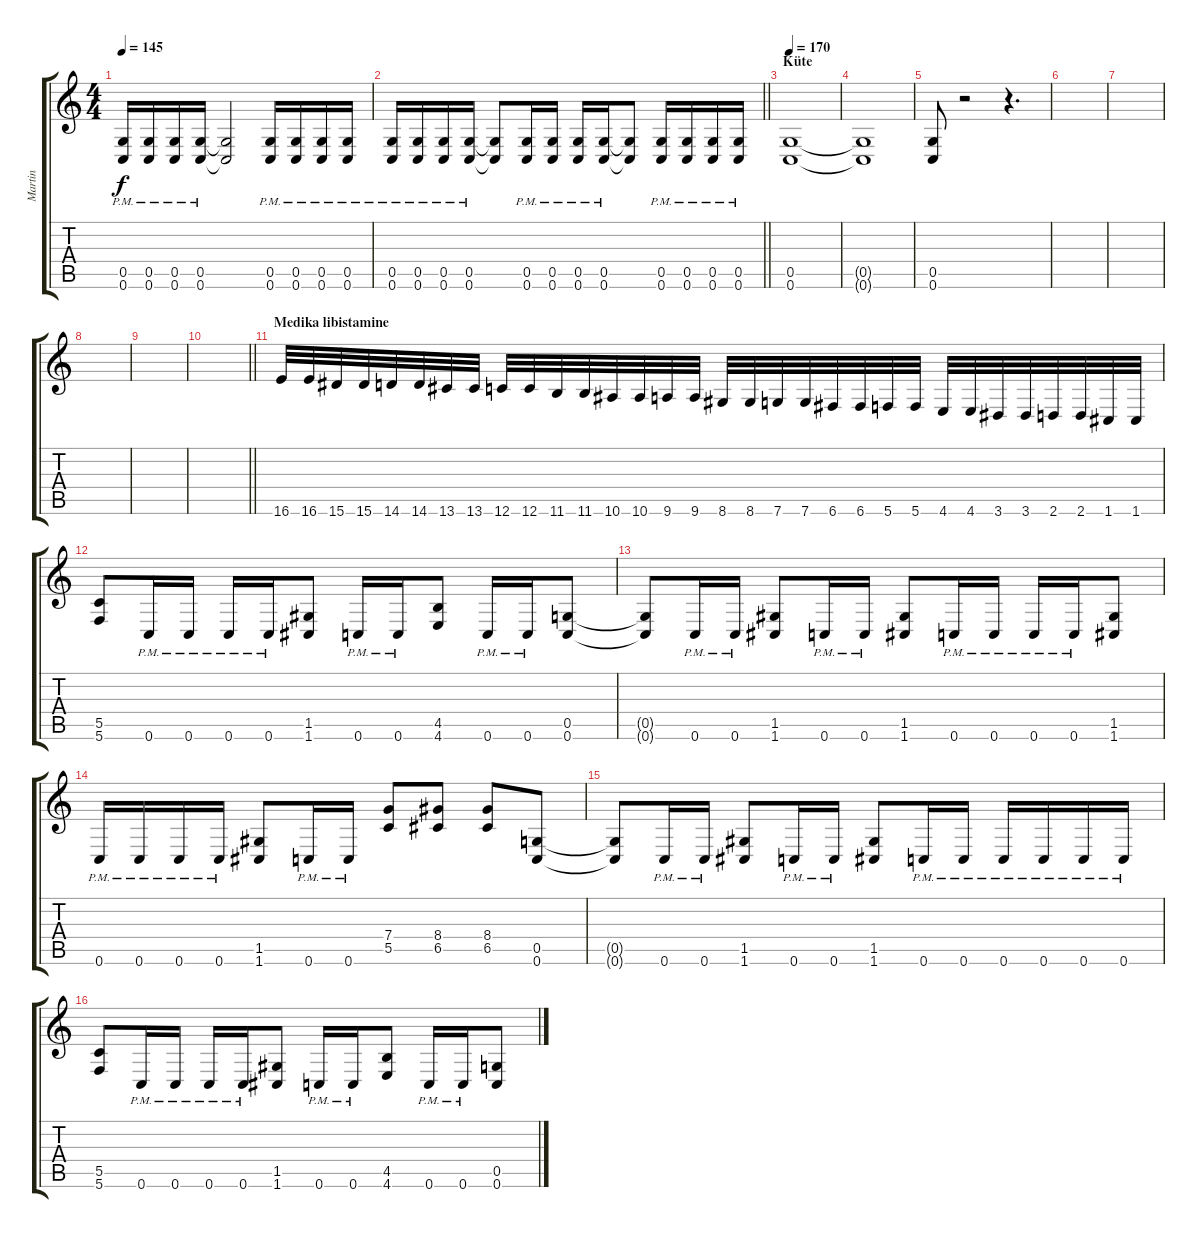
\track ("Martin" "Martin") {instrument overdrivenguitar}
\staff {score tabs}
\tuning (D4 A3 F3 C3 G2 C2) {hide}
\ts (4 4)
\tempo 145
\clef g2
\ks c
(0.5{pm} 0.6{pm}).16{dy f} (0.5{pm} 0.6{pm}).16 (0.5{pm} 0.6{pm}).16 (0.5{pm} 0.6{pm}).16 (0.5{t} 0.6{t}).2 (0.5{pm} 0.6{pm}).16 (0.5{pm} 0.6{pm}).16 (0.5{pm} 0.6{pm}).16 (0.5{pm} 0.6{pm}).16 |
\barLineRight lightlight
(0.5{pm} 0.6{pm}).16 (0.5{pm} 0.6{pm}).16 (0.5{pm} 0.6{pm}).16 (0.5{pm} 0.6{pm}).16 (0.5{t} 0.6{t}).8 (0.5{pm} 0.6{pm}).16 (0.5{pm} 0.6{pm}).16 (0.5{pm} 0.6{pm}).16 (0.5{pm} 0.6{pm}).16 (0.5{t} 0.6{t}).8 (0.5{pm} 0.6{pm}).16 (0.5{pm} 0.6{pm}).16 (0.5{pm} 0.6{pm}).16 (0.5{pm} 0.6{pm}).16 |
\section ("" "Küte")
\tempo 170
(0.5 0.6).1 |
(0.5{t} 0.6{t}).1 |
(0.5 0.6).8 r.2 r.4{d} |
|
|
|
|
\barLineRight lightlight
|
\section ("" "Medika libistamine")
16.6.32{instrument guitarharmonics} 16.6.32 15.6.32 15.6.32 14.6.32 14.6.32 13.6.32 13.6.32 12.6.32 12.6.32 11.6.32 11.6.32 10.6.32 10.6.32 9.6.32 9.6.32 8.6.32 8.6.32 7.6.32 7.6.32 6.6.32 6.6.32 5.6.32 5.6.32 4.6.32 4.6.32 3.6.32 3.6.32 2.6.32 2.6.32 1.6.32 1.6.32 |
(5.5 5.6).8{instrument overdrivenguitar} 0.6{pm}.16 0.6{pm}.16 0.6{pm}.16 0.6{pm}.16 (1.5 1.6).8 0.6{pm}.16 0.6{pm}.16 (4.5 4.6).8 0.6{pm}.16 0.6{pm}.16 (0.5 0.6).8 |
(0.5{t} 0.6{t}).8 0.6{pm}.16 0.6{pm}.16 (1.5 1.6).8 0.6{pm}.16 0.6{pm}.16 (1.5 1.6).8 0.6{pm}.16 0.6{pm}.16 0.6{pm}.16 0.6{pm}.16 (1.5 1.6).8 |
0.6{pm}.16 0.6{pm}.16 0.6{pm}.16 0.6{pm}.16 (1.5 1.6).8 0.6{pm}.16 0.6{pm}.16 (7.4 5.5).8 (8.4 6.5).8 (8.4 6.5).8 (0.5 0.6).8 |
(0.5{t} 0.6{t}).8 0.6{pm}.16 0.6{pm}.16 (1.5 1.6).8 0.6{pm}.16 0.6{pm}.16 (1.5 1.6).8 0.6{pm}.16 0.6{pm}.16 0.6{pm}.16 0.6{pm}.16 0.6{pm}.16 0.6{pm}.16 |
(5.5 5.6).8 0.6{pm}.16 0.6{pm}.16 0.6{pm}.16 0.6{pm}.16 (1.5 1.6).8 0.6{pm}.16 0.6{pm}.16 (4.5 4.6).8 0.6{pm}.16 0.6{pm}.16 (0.5 0.6).8
